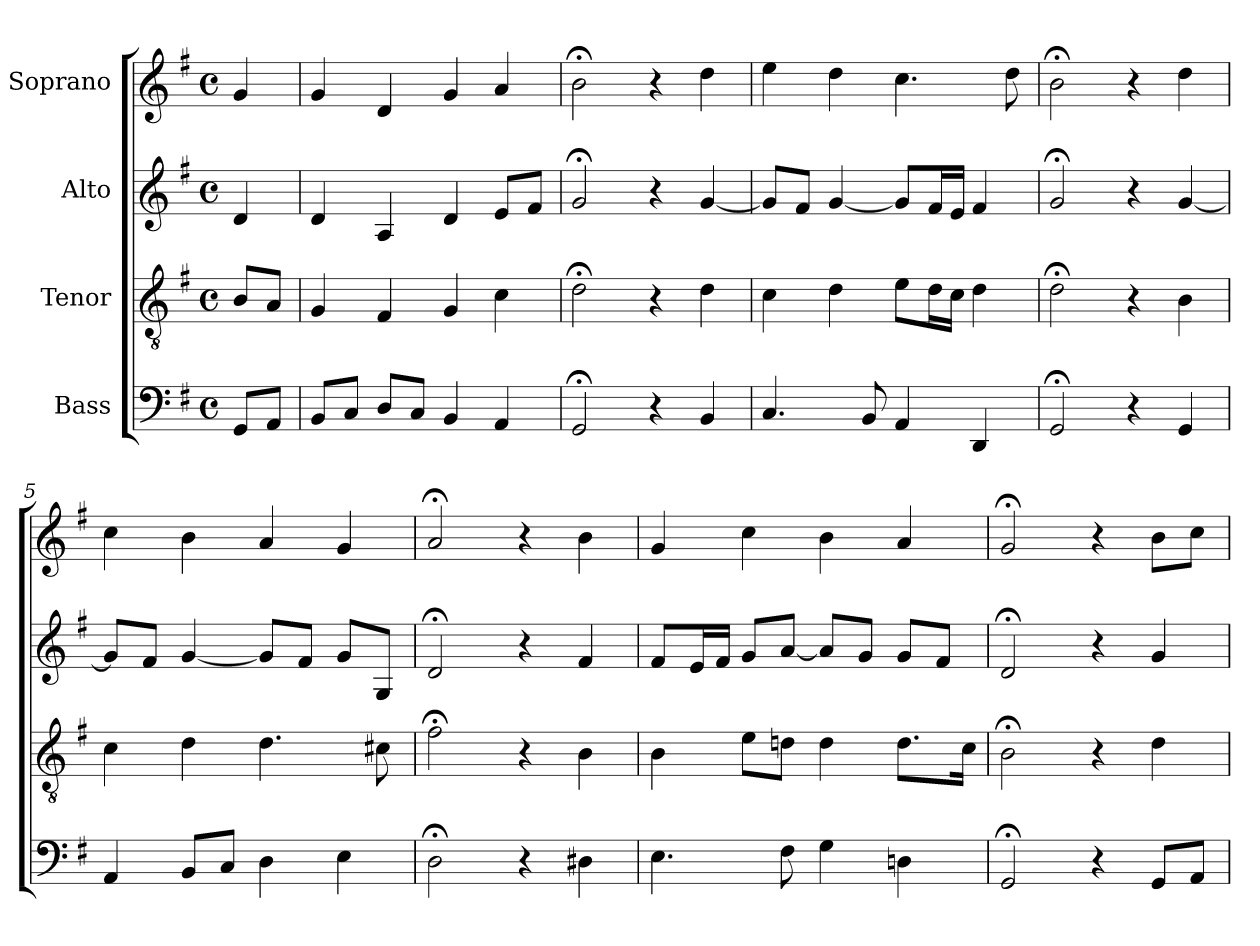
**kern	**kern	**kern	**kern
*part4	*part3	*part2	*part1
*staff4	*staff3	*staff2	*staff1
*I"Bass	*I"Tenor	*I"Alto	*I"Soprano
*clefF4	*clefGv2	*clefG2	*clefG2
*k[f#]	*k[f#]	*k[f#]	*k[f#]
*M4/4	*M4/4	*M4/4	*M4/4
*met(c)	*met(c)	*met(c)	*met(c)
=	=	=	=
8GGL	8BL	4d	4g
8AAJ	8AJ	.	.
=1	=1	=1	=1
8BBL	4G	4d	4g
8CJ	.	.	.
8DL	4F#	4A	4d
8CJ	.	.	.
4BB	4G	4d	4g
4AA	4c	8eL	4a
.	.	8f#J	.
=2	=2	=2	=2
2GG;<	2d;<	2g;<	2b;<
4r	4r	4r	4r
4BB	4d	[4g	4dd
=3	=3	=3	=3
4.C	4c	8gL]	4ee
.	.	8f#J	.
.	4d	[4g	4dd
8BB	.	.	.
4AA	8eL	8gL]	4.cc
.	16dL	16f#L	.
.	16cJJ	16eJJ	.
4DD	4d	4f#	.
.	.	.	8dd
=4	=4	=4	=4
2GG;<	2d;<	2g;<	2b;<
4r	4r	4r	4r
4GG	4B	[4g	4dd
=5	=5	=5	=5
4AA	4c	8gL]	4cc
.	.	8f#J	.
8BBL	4d	[4g	4b
8CJ	.	.	.
4D	4.d	8gL]	4a
.	.	8f#J	.
4E	.	8gL	4g
.	8c#X	8GJ	.
=6	=6	=6	=6
2D;<	2f#;<	2d;<	2a;<
4r	4r	4r	4r
4D#X	4B	4f#	4b
=7	=7	=7	=7
4.E	4B	8f#L	4g
.	.	16eL	.
.	.	16f#JJ	.
.	8eL	8gL	4cc
8F#	8dnJ	[8aJ	.
4G	4d	8aL]	4b
.	.	8gJ	.
4Dn	8.dL	8gL	4a
.	.	8f#J	.
.	16cJk	.	.
=8	=8	=8	=8
2GG;<	2B;<	2d;<	2g;<
4r	4r	4r	4r
8GGL	4d	4g	8bL
8AAJ	.	.	8ccJ
=	=	=	=
*-	*-	*-	*-
